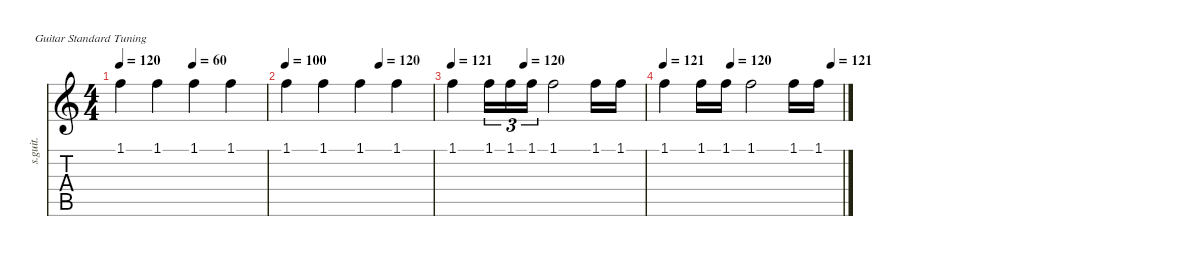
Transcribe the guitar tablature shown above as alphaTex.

\defaultSystemsLayout 4
\hideDynamics
\bracketExtendMode nobrackets
\track ("Steel Guitar" "s.guit.") {instrument acousticguitarsteel}
\staff {score tabs}
\tuning (E4 B3 G3 D3 A2 E2)
\ts (4 4)
\tempo 120
\tempo (60 0.5)
\clef g2
\ks c
1.1.4{dy mf instrument acousticguitarsteel beam Down} 1.1.4{beam Down} 1.1.4{beam Down} 1.1.4{beam Down} |
\tempo 100
\tempo (120 0.6375)
1.1.4{beam Down} 1.1.4{beam Down} 1.1.4{beam Down} 1.1.4{beam Down} |
\tempo 121
\tempo (120 0.375)
1.1.4{beam Down} 1.1.16{tu (3 2) beam Down} 1.1.16{tu (3 2) beam Down} 1.1.16{tu (3 2) beam Down} 1.1.2{beam Down} 1.1.16{beam Down} 1.1.16{beam Down} |
\tempo 121
\tempo (120 0.375)
\tempo (121 0.9375)
1.1.4{beam Down} 1.1.16{beam Down} 1.1.16{beam Down} 1.1.2{beam Down} 1.1.16{beam Down} 1.1.16{beam Down}
